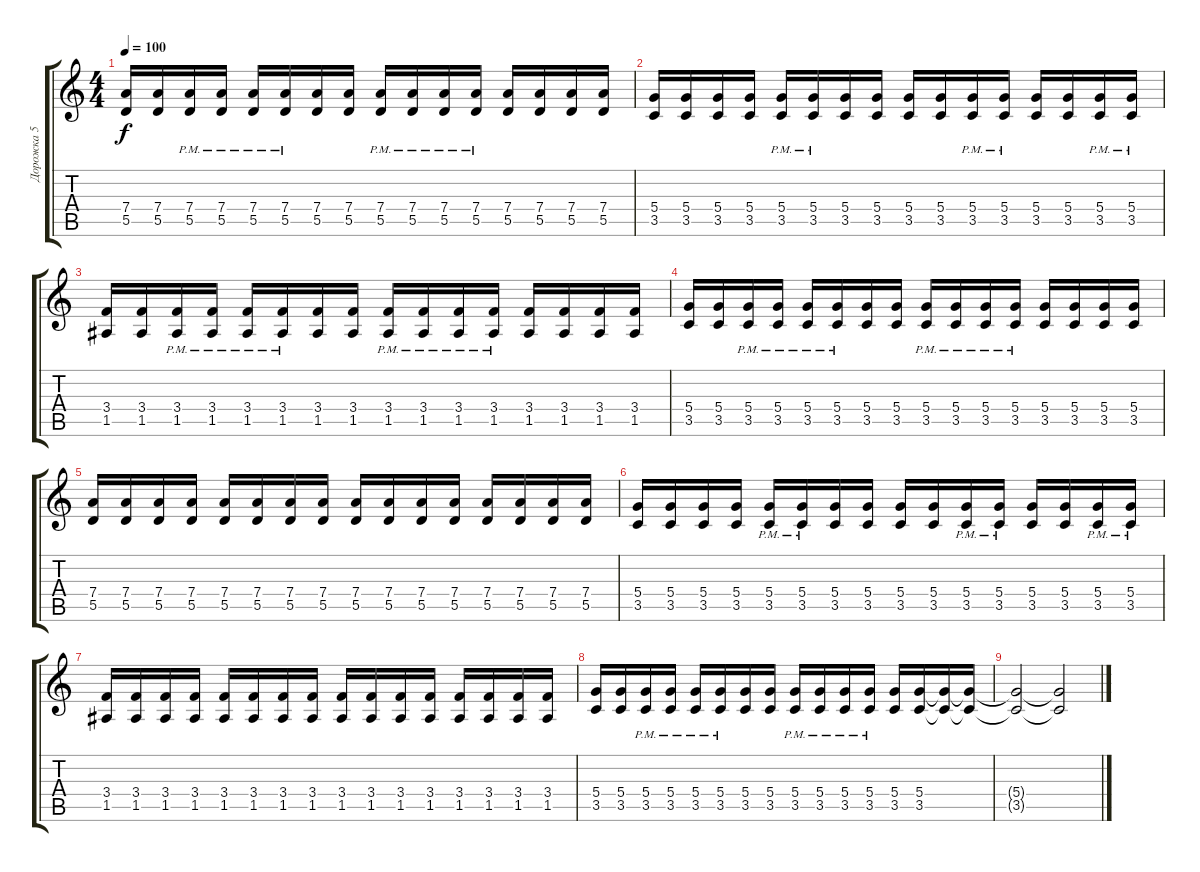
\track ("Дорожка 5" "Дорожка 5") {instrument distortionguitar}
\staff {score tabs}
\tuning (E4 B3 G3 D3 A2 E2) {hide}
\ts (4 4)
\tempo 100
\clef g2
\ks c
(7.4 5.5).16{dy f} (7.4 5.5).16 (7.4{pm} 5.5{pm}).16 (7.4{pm} 5.5{pm}).16 (7.4{pm} 5.5{pm}).16 (7.4{pm} 5.5{pm}).16 (7.4 5.5).16 (7.4 5.5).16 (7.4{pm} 5.5{pm}).16 (7.4{pm} 5.5{pm}).16 (7.4{pm} 5.5{pm}).16 (7.4{pm} 5.5{pm}).16 (7.4 5.5).16 (7.4 5.5).16 (7.4 5.5).16 (7.4 5.5).16 |
(5.4 3.5).16 (5.4 3.5).16 (5.4 3.5).16 (5.4 3.5).16 (5.4{pm} 3.5{pm}).16 (5.4{pm} 3.5{pm}).16 (5.4 3.5).16 (5.4 3.5).16 (5.4 3.5).16 (5.4 3.5).16 (5.4{pm} 3.5{pm}).16 (5.4{pm} 3.5{pm}).16 (5.4 3.5).16 (5.4 3.5).16 (5.4{pm} 3.5{pm}).16 (5.4{pm} 3.5{pm}).16 |
(3.4 1.5).16 (3.4 1.5).16 (3.4{pm} 1.5{pm}).16 (3.4{pm} 1.5{pm}).16 (3.4{pm} 1.5{pm}).16 (3.4{pm} 1.5{pm}).16 (3.4 1.5).16 (3.4 1.5).16 (3.4{pm} 1.5{pm}).16 (3.4{pm} 1.5{pm}).16 (3.4{pm} 1.5{pm}).16 (3.4{pm} 1.5{pm}).16 (3.4 1.5).16 (3.4 1.5).16 (3.4 1.5).16 (3.4 1.5).16 |
(5.4 3.5).16 (5.4 3.5).16 (5.4{pm} 3.5{pm}).16 (5.4{pm} 3.5{pm}).16 (5.4{pm} 3.5{pm}).16 (5.4{pm} 3.5{pm}).16 (5.4 3.5).16 (5.4 3.5).16 (5.4{pm} 3.5{pm}).16 (5.4{pm} 3.5{pm}).16 (5.4{pm} 3.5).16 (5.4{pm} 3.5{pm}).16 (5.4 3.5).16 (5.4 3.5).16 (5.4 3.5).16 (5.4 3.5).16 |
(7.4 5.5).16 (7.4 5.5).16 (7.4 5.5).16 (7.4 5.5).16 (7.4 5.5).16 (7.4 5.5).16 (7.4 5.5).16 (7.4 5.5).16 (7.4 5.5).16 (7.4 5.5).16 (7.4 5.5).16 (7.4 5.5).16 (7.4 5.5).16 (7.4 5.5).16 (7.4 5.5).16 (7.4 5.5).16 |
(5.4 3.5).16 (5.4 3.5).16 (5.4 3.5).16 (5.4 3.5).16 (5.4{pm} 3.5{pm}).16 (5.4{pm} 3.5{pm}).16 (5.4 3.5).16 (5.4 3.5).16 (5.4 3.5).16 (5.4 3.5).16 (5.4{pm} 3.5{pm}).16 (5.4{pm} 3.5{pm}).16 (5.4 3.5).16 (5.4 3.5).16 (5.4{pm} 3.5{pm}).16 (5.4{pm} 3.5{pm}).16 |
(3.4 1.5).16 (3.4 1.5).16 (3.4 1.5).16 (3.4 1.5).16 (3.4 1.5).16 (3.4 1.5).16 (3.4 1.5).16 (3.4 1.5).16 (3.4 1.5).16 (3.4 1.5).16 (3.4 1.5).16 (3.4 1.5).16 (3.4 1.5).16 (3.4 1.5).16 (3.4 1.5).16 (3.4 1.5).16 |
(5.4 3.5).16 (5.4 3.5).16 (5.4{pm} 3.5{pm}).16 (5.4{pm} 3.5{pm}).16 (5.4{pm} 3.5{pm}).16 (5.4{pm} 3.5{pm}).16 (5.4 3.5).16 (5.4 3.5).16 (5.4{pm} 3.5{pm}).16 (5.4{pm} 3.5{pm}).16 (5.4{pm} 3.5).16 (5.4{pm} 3.5{pm}).16 (5.4 3.5).16 (5.4 3.5).16 (5.4{t} 3.5{t}).16 (5.4{t} 3.5{t}).16 |
(5.4{t} 3.5{t}).2{volume 9} (5.4{t} 3.5{t}).2{volume 2}
